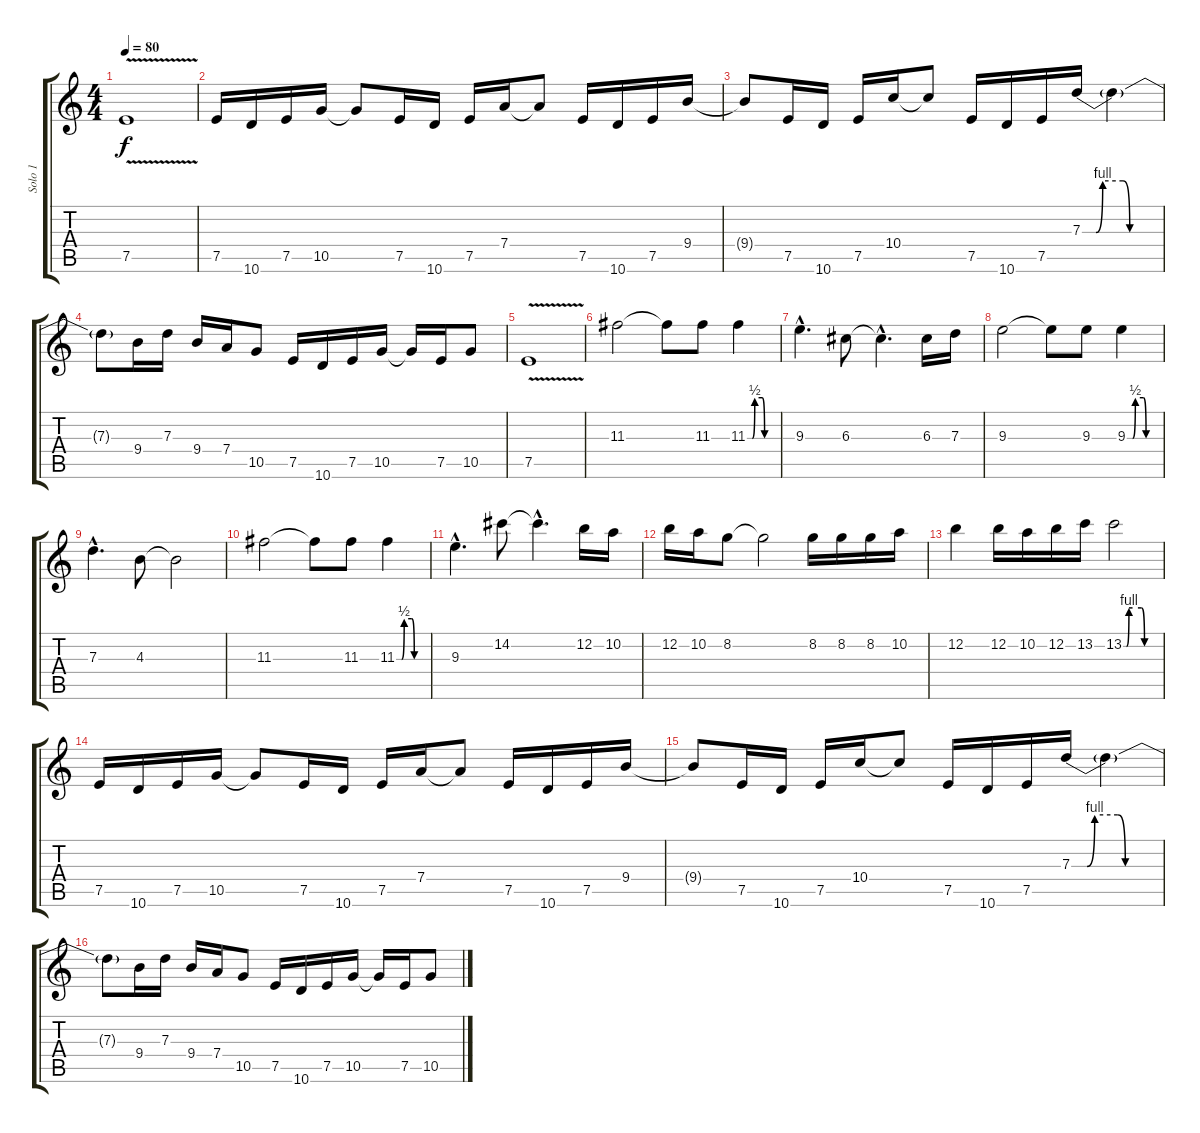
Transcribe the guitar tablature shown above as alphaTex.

\track ("Solo 1" "Solo 1") {instrument overdrivenguitar}
\staff {score tabs}
\tuning (E4 B3 G3 D3 A2 E2) {hide}
\ts (4 4)
\tempo 80
\clef g2
\ks c
7.5{v}.1{dy f} |
7.5.16 10.6.16 7.5.16 10.5.16 10.5{t}.8 7.5.16 10.6.16 7.5.16 7.4.16 7.4{t}.8 7.5.16 10.6.16 7.5.16 9.4.16 |
9.4{t}.8 7.5.16 10.6.16 7.5.16 10.4.16 10.4{t}.8 7.5.16 10.6.16 7.5.16 7.3{be (custom 0 0 10 0 15 4 30 4 35 0 45 0 60 0)}.16 7.3{t}.4 |
7.3{t}.8 9.4.16 7.3.16 9.4.16 7.4.16 10.5.8 7.5.16 10.6.16 7.5.16 10.5.16 10.5{t}.16 7.5.16 10.5.8 |
7.5{v}.1 |
11.3.2 11.3{t}.8 11.3.8 11.3{be (custom 0 0 10 0 15 2 30 2 35 0 45 0 60 0)}.4 |
9.3{hac}.4{d} 6.3.8 6.3{hac t}.4{d} 6.3.16 7.3.16 |
9.3.2 9.3{t}.8 9.3.8 9.3{be (custom 0 0 10 0 15 2 30 2 35 0 45 0 60 0)}.4 |
7.3{hac}.4{d} 4.3.8 4.3{t}.2 |
11.3.2 11.3{t}.8 11.3.8 11.3{be (custom 0 0 10 0 15 2 30 2 35 0 45 0 60 0)}.4 |
9.3{hac}.4{d} 14.2.8 14.2{hac t}.4{d} 12.2.16 10.2.16 |
12.2.16 10.2.16 8.2.8 8.2{t}.2 8.2.16 8.2.16 8.2.16 10.2.16 |
12.2.4 12.2.16 10.2.16 12.2.16 13.2.16 13.2{be (custom 0 0 5 0 9 4 15 4 30 4 35 0 45 0 60 0)}.2 |
7.5.16 10.6.16 7.5.16 10.5.16 10.5{t}.8 7.5.16 10.6.16 7.5.16 7.4.16 7.4{t}.8 7.5.16 10.6.16 7.5.16 9.4.16 |
9.4{t}.8 7.5.16 10.6.16 7.5.16 10.4.16 10.4{t}.8 7.5.16 10.6.16 7.5.16 7.3{be (custom 0 0 10 0 15 4 30 4 35 0 45 0 60 0)}.16 7.3{t}.4 |
7.3{t}.8 9.4.16 7.3.16 9.4.16 7.4.16 10.5.8 7.5.16 10.6.16 7.5.16 10.5.16 10.5{t}.16 7.5.16 10.5.8
